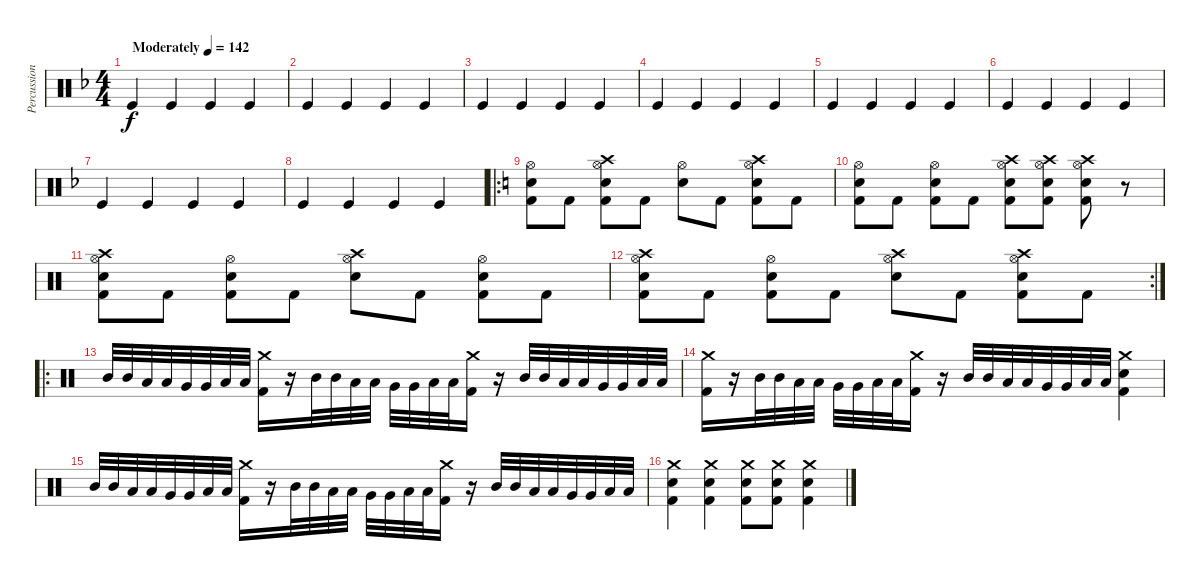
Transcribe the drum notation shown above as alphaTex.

\track ("Percussion" "Percussion") {instrument percussion}
\staff {score}
\articulation defaults
\ts (4 4)
\tempo (142 "Moderately")
\clef neutral
\ks f "Kick (hit)".4{dy f} "Kick (hit)".4 "Kick (hit)".4 "Kick (hit)".4
|
"Kick (hit)".4 "Kick (hit)".4 "Kick (hit)".4 "Kick (hit)".4 |
"Kick (hit)".4 "Kick (hit)".4 "Kick (hit)".4 "Kick (hit)".4 |
"Kick (hit)".4 "Kick (hit)".4 "Kick (hit)".4 "Kick (hit)".4 |
"Kick (hit)".4 "Kick (hit)".4 "Kick (hit)".4 "Kick (hit)".4 |
"Kick (hit)".4 "Kick (hit)".4 "Kick (hit)".4 "Kick (hit)".4 |
"Kick (hit)".4 "Kick (hit)".4 "Kick (hit)".4 "Kick (hit)".4 |
"Kick (hit)".4 "Kick (hit)".4 "Kick (hit)".4 "Kick (hit)".4 |
\ro
\ks c
("Hi-Hat (open)" "Electric Snare (hit)" "Kick (hit) 2").8 "Kick (hit) 2".8 ("Crash high (hit)" "Hi-Hat (open)" "Electric Snare (hit)" "Kick (hit) 2").8 "Kick (hit) 2".8 ("Hi-Hat (open)" "Electric Snare (hit)").8 "Kick (hit) 2".8 ("Crash high (hit)" "Hi-Hat (open)" "Electric Snare (hit)" "Kick (hit) 2").8 "Kick (hit) 2".8 |
("Hi-Hat (open)" "Electric Snare (hit)" "Kick (hit) 2").8 "Kick (hit) 2".8 ("Hi-Hat (open)" "Electric Snare (hit)" "Kick (hit) 2").8 "Kick (hit) 2".8 ("Crash high (hit)" "Hi-Hat (open)" "Electric Snare (hit)" "Kick (hit) 2").8 ("Crash high (hit)" "Hi-Hat (open)" "Electric Snare (hit)" "Kick (hit) 2").8 ("Crash high (hit)" "Hi-Hat (open)" "Electric Snare (hit)" "Kick (hit) 2").8 r.8 |
("Crash high (hit)" "Hi-Hat (open)" "Electric Snare (hit)" "Kick (hit) 2").8 "Kick (hit) 2".8 ("Hi-Hat (open)" "Electric Snare (hit)" "Kick (hit) 2").8 "Kick (hit) 2".8 ("Crash high (hit)" "Hi-Hat (open)" "Electric Snare (hit)").8 "Kick (hit) 2".8 ("Hi-Hat (open)" "Electric Snare (hit)" "Kick (hit) 2").8 "Kick (hit) 2".8 |
\rc 2
("Crash high (hit)" "Hi-Hat (open)" "Electric Snare (hit)" "Kick (hit) 2").8 "Kick (hit) 2".8 ("Hi-Hat (open)" "Electric Snare (hit)" "Kick (hit) 2").8 "Kick (hit) 2".8 ("Crash high (hit)" "Hi-Hat (open)" "Electric Snare (hit)").8 "Kick (hit) 2".8 ("Crash high (hit)" "Hi-Hat (open)" "Electric Snare (hit)" "Kick (hit) 2").8 "Kick (hit) 2".8 |
\ro "Mid Tom (hit)".32 "Mid Tom (hit)".32 "Low Tom (hit)".32 "Low Tom (hit)".32 "Very Low Tom (hit)".32 "Very Low Tom (hit)".32 "Low Floor Tom (hit)".32 "Low Floor Tom (hit)".32
("Crash medium (hit)" "Kick (hit) 2").16 r.16 "Mid Tom (hit)".32 "Mid Tom (hit)".32 "Low Tom (hit)".32 "Low Tom (hit)".32 "Very Low Tom (hit)".32 "Very Low Tom (hit)".32 "Low Floor Tom (hit)".32 "Low Floor Tom (hit)".32 ("Crash medium (hit)" "Kick (hit) 2").16 r.16 "Mid Tom (hit)".32 "Mid Tom (hit)".32 "Low Tom (hit)".32 "Low Tom (hit)".32 "Very Low Tom (hit)".32 "Very Low Tom (hit)".32 "Low Floor Tom (hit)".32 "Low Floor Tom (hit)".32 |
("Crash medium (hit)" "Kick (hit) 2").16 r.16 "Mid Tom (hit)".32 "Mid Tom (hit)".32 "Low Tom (hit)".32 "Low Tom (hit)".32 "Very Low Tom (hit)".32 "Very Low Tom (hit)".32 "Low Floor Tom (hit)".32 "Low Floor Tom (hit)".32 ("Crash medium (hit)" "Kick (hit) 2").16 r.16 "Mid Tom (hit)".32 "Mid Tom (hit)".32 "Low Tom (hit)".32 "Low Tom (hit)".32 "Very Low Tom (hit)".32 "Very Low Tom (hit)".32 "Low Floor Tom (hit)".32 "Low Floor Tom (hit)".32 ("Crash medium (hit)" "Electric Snare (hit)" "Kick (hit) 2").4 |
"Mid Tom (hit)".32 "Mid Tom (hit)".32 "Low Tom (hit)".32 "Low Tom (hit)".32 "Very Low Tom (hit)".32 "Very Low Tom (hit)".32 "Low Floor Tom (hit)".32 "Low Floor Tom (hit)".32 ("Crash medium (hit)" "Kick (hit) 2").16 r.16 "Mid Tom (hit)".32 "Mid Tom (hit)".32 "Low Tom (hit)".32 "Low Tom (hit)".32 "Very Low Tom (hit)".32 "Very Low Tom (hit)".32 "Low Floor Tom (hit)".32 "Low Floor Tom (hit)".32 ("Crash medium (hit)" "Kick (hit) 2").16 r.16 "Mid Tom (hit)".32 "Mid Tom (hit)".32 "Low Tom (hit)".32 "Low Tom (hit)".32 "Very Low Tom (hit)".32 "Very Low Tom (hit)".32 "Low Floor Tom (hit)".32 "Low Floor Tom (hit)".32 |
("Crash medium (hit)" "Electric Snare (hit)" "Kick (hit) 2").4 ("Crash medium (hit)" "Electric Snare (hit)" "Kick (hit) 2").4 ("Crash medium (hit)" "Electric Snare (hit)" "Kick (hit) 2").8 ("Crash medium (hit)" "Electric Snare (hit)" "Kick (hit) 2").8 ("Crash medium (hit)" "Electric Snare (hit)" "Kick (hit) 2").4
